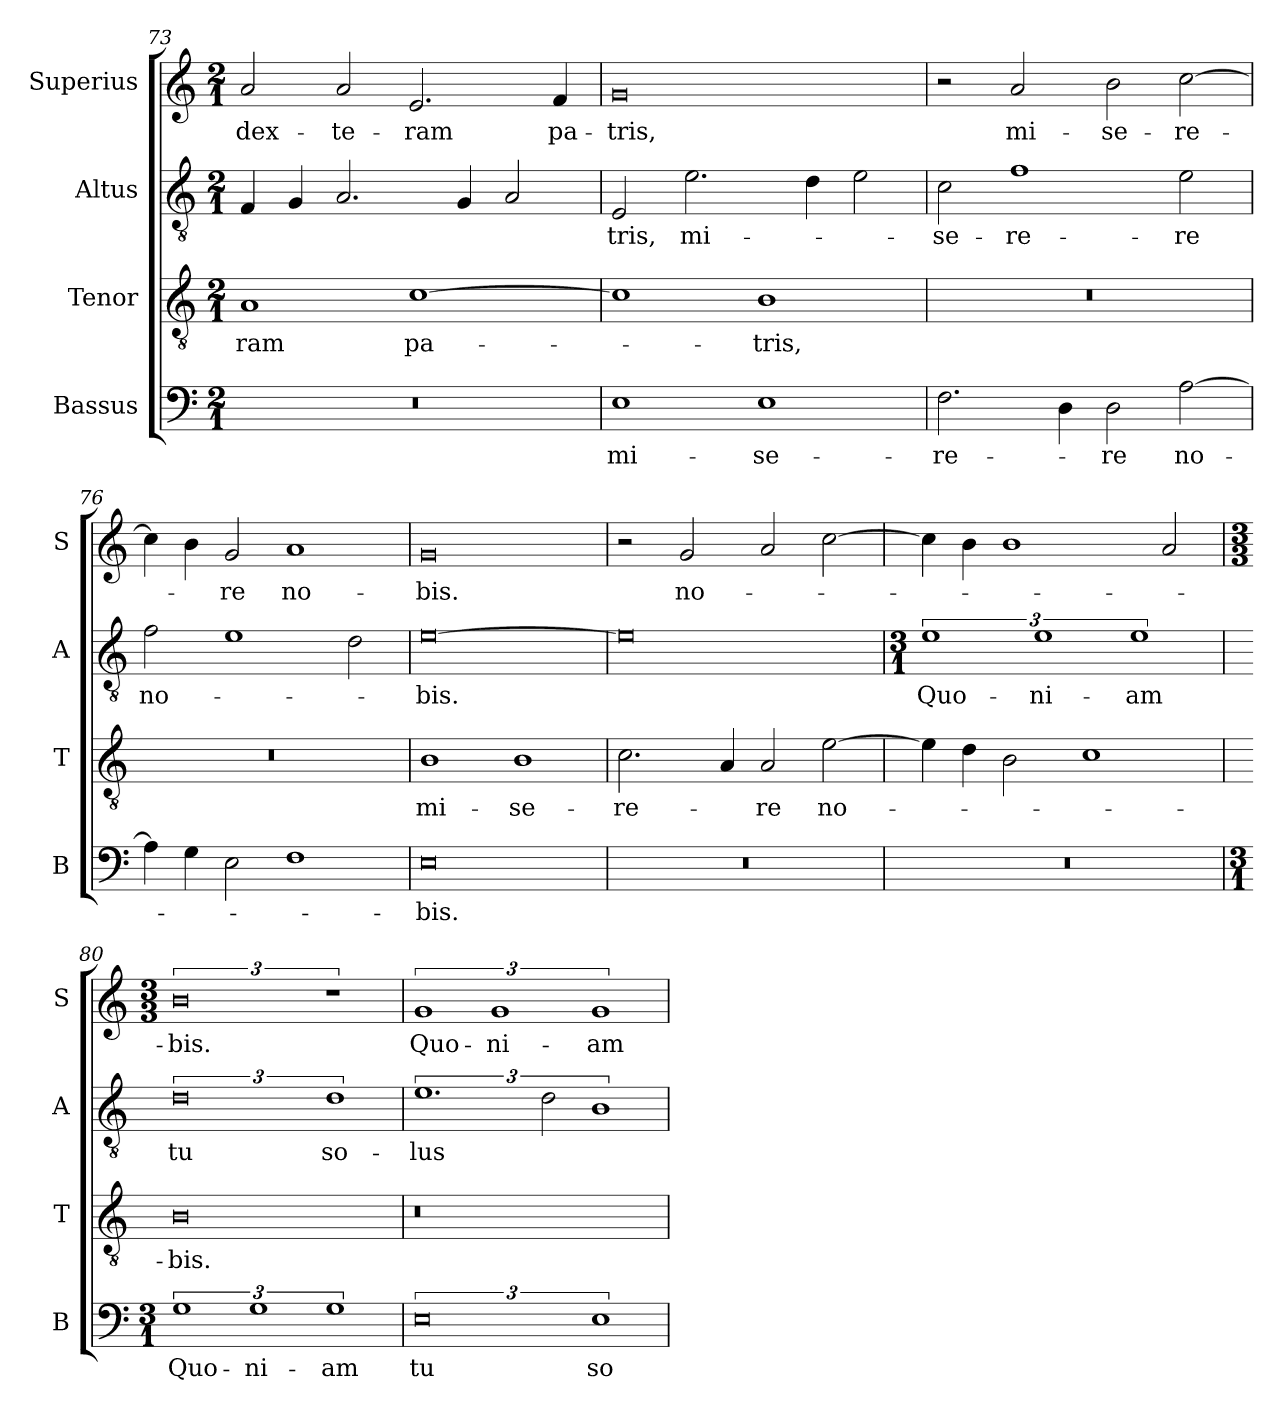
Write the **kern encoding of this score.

**kern	**text	**kern	**text	**kern	**text	**kern	**text
*part4	*part4	*part3	*part3	*part2	*part2	*part1	*part1
*staff4	*staff4	*staff3	*staff3	*staff2	*staff2	*staff1	*staff1
*I"Bassus	*	*I"Tenor	*	*I"Altus	*	*I"Superius	*
*I'B	*	*I'T	*	*I'A	*	*I'S	*
*clefF4	*	*clefGv2	*	*clefGv2	*	*clefG2	*
*k[]	*	*k[]	*	*k[]	*	*k[]	*
*M2/1	*	*M2/1	*	*M2/1	*	*M2/1	*
=73	=73	=73	=73	=73	=73	=73	=73
0r	.	1A	-ram	4F/	.	2a/	dex-
.	.	.	.	4G/	.	.	.
.	.	.	.	2.A/	.	2a/	-te-
.	.	[1c	pa-	.	.	2.e/	-ram
.	.	.	.	4G/	.	.	.
.	.	.	.	2A/	.	.	.
.	.	.	.	.	.	4f/	pa-
=74	=74	=74	=74	=74	=74	=74	=74
1E	mi-	1c]	.	2E/	-tris,	0g	-tris,
.	.	.	.	2.e\	mi-	.	.
1E	-se-	1B	-tris,	.	.	.	.
.	.	.	.	4d\	.	.	.
.	.	.	.	2e\	.	.	.
=75	=75	=75	=75	=75	=75	=75	=75
2.F\	-re-	0r	.	2c\	-se-	2r	.
.	.	.	.	1f	-re-	2a/	mi-
4D\	.	.	.	.	.	.	.
2D\	-re	.	.	.	.	2b\	-se-
[2A\	no-	.	.	2e\	-re	[2cc\	-re-
=76	=76	=76	=76	=76	=76	=76	=76
4A\]	.	0r	.	2f\	no-	4cc\]	.
4G\	.	.	.	.	.	4b\	.
2E\	.	.	.	1e	.	2g/	-re
1F	.	.	.	.	.	1a	no-
.	.	.	.	2d\	.	.	.
=77	=77	=77	=77	=77	=77	=77	=77
0E	-bis.	1B	mi-	[0e	-bis.	0g	-bis.
.	.	1B	-se-	.	.	.	.
=78	=78	=78	=78	=78	=78	=78	=78
0r	.	2.c\	-re-	0e]	.	2r	.
.	.	.	.	.	.	2g/	no-
.	.	4A/	.	.	.	.	.
.	.	2A/	-re	.	.	2a/	.
.	.	[2e\	no-	.	.	[2cc\	.
=79	=79	=79	=79	=79	=79	=79	=79
*	*	*	*	*M3/1	*	*	*
0r	.	4e\]	.	3%2e	Quo-	4cc\]	.
.	.	4d\	.	.	.	4b\	.
.	.	2B\	.	.	.	1b	.
.	.	.	.	3%2e	-ni-	.	.
.	.	1c	.	.	.	.	.
.	.	.	.	3%2e	-am	.	.
.	.	.	.	.	.	2a/	.
=80	=80	=80	=80	=80	=80	=80	=80
*M3/1	*	*	*	*	*	*M3/3	*
3%2G	Quo-	0B	-bis.	3%4d	tu	3%4b	-bis.
3%2G	-ni-	.	.	.	.	.	.
3%2G	-am	.	.	3%2d	so-	3%2r	.
=81	=81	=81	=81	=81	=81	=81	=81
3%4E	tu	0r	.	3%2.e	-lus	3%2g	Quo-
.	.	.	.	.	.	3%2g	-ni-
.	.	.	.	3d\	.	.	.
3%2E	so-	.	.	3%2B	.	3%2g	-am
=	=	=	=	=	=	=	=
*-	*-	*-	*-	*-	*-	*-	*-
